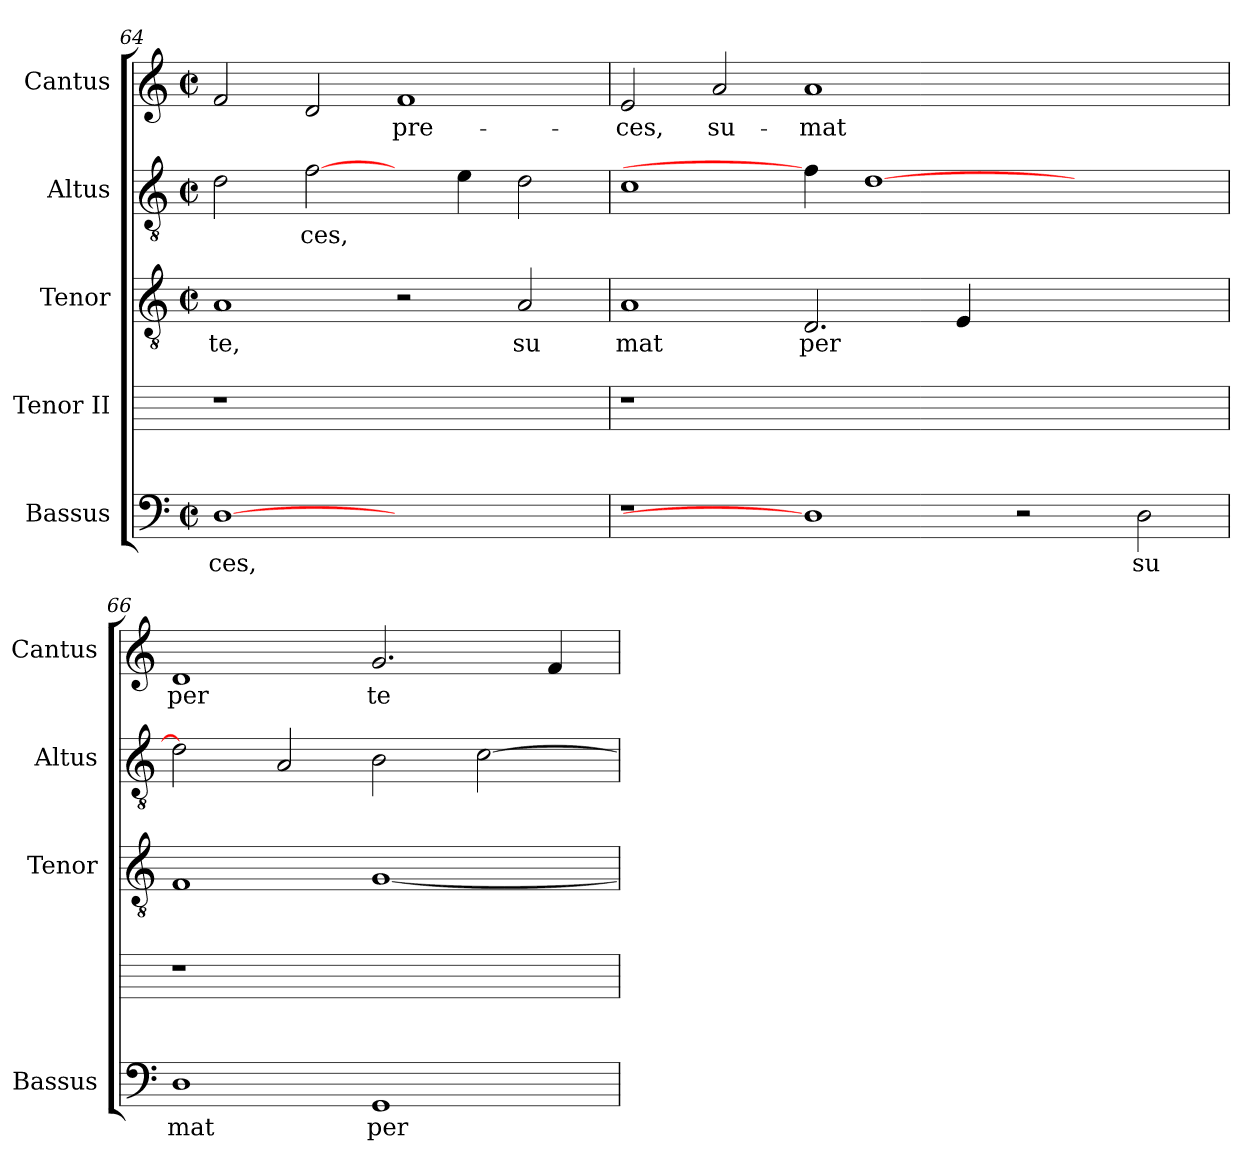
**kern	**text	**kern	**kern	**text	**kern	**text	**kern	**text
*part5	*part5	*part4	*part3	*part3	*part2	*part2	*part1	*part1
*staff5	*staff5	*staff4	*staff3	*staff3	*staff2	*staff2	*staff1	*staff1
*I"Bassus	*	*I"Tenor II	*I"Tenor	*	*I"Altus	*	*I"Cantus	*
*I'Bassus	*	*	*I'Tenor	*	*I'Altus	*	*I'Cantus	*
*clefF4	*	*	*clefGv2	*	*clefGv2	*	*clefG2	*
*	*	*	*k[]	*	*k[]	*	*	*
*	*	*	*C:	*	*C:	*	*	*
*M2/2	*	*	*M2/2	*	*M2/2	*	*M2/2	*
*met(c|)	*	*	*met(c|)	*	*met(c|)	*	*met(c|)	*
=64	=64	=64	=64	=64	=64	=64	=64	=64
!	!LO:LY:b:cj	!	!	!LO:LY:b:cj	!	!	!	!
[1D	ces,	1r	1A	te,	2d\	.	2f/	.
!	!	!	!	!	!	!LO:LY:b	!	!
.	.	.	.	.	[2f\	-ces,	2d/	.
!	!	!	!	!	!	!	!	!LO:LY:b:cj
1ryy	.	1ryy	2r	.	4ryy	.	1f	pre-
.	.	.	.	.	4e\	.	.	.
!	!	!	!	!LO:LY:b:cj	!	!	!	!
.	.	.	2A/	su	2d\	.	.	.
=65	=65	=65	=65	=65	=65	=65	=65	=65
!	!	!	!	!LO:LY:b:cj	!	!	!	!LO:LY:b:cj
1r	.	1r	1A	mat	1c	.	2e/	-ces,
!	!	!	!	!	!	!	!	!LO:LY:b:cj
.	.	.	.	.	.	.	2a/	su-
!	!	!	!	!LO:LY:b	!	!	!	!LO:LY:b:cj
1D]	.	0ryy	2.D/	per	4f\]	.	1a	-mat
.	.	.	.	.	[>1d	.	.	.
.	.	.	4E/	.	.	.	.	.
2r	.	.	1ryy	.	.	.	1ryy	.
.	.	.	.	.	2.ryy	.	.	.
!	!LO:LY:b:cj	!	!	!	!	!	!	!
2D\	su	.	.	.	.	.	.	.
!!LO:LB:g=z
=66	=66	=66	=66	=66	=66	=66	=66	=66
!	!LO:LY:b:cj	!	!	!	!	!	!	!LO:LY:b:cj
*	*	*	*^	*	*^	*	*	*
1D	mat	1r	1F	64ryy	.	2d\]	64ryy	.	1d	per
.	.	.	.	1ryy	.	.	1ryy	.	.	.
.	.	.	.	.	.	2A/	.	.	.	.
!	!LO:LY:b:cj	!	!	!	!	!	!	!	!	!LO:LY:b:cj
1GG	per	1ryy	[<1G	.	.	2B\	.	.	2.g/	te
.	.	.	.	2ryy	.	.	2ryy	.	.	.
.	.	.	.	.	.	[>2c\	.	.	.	.
.	.	.	.	4ryy	.	.	4ryy	.	.	.
.	.	.	.	.	.	.	.	.	4f/	.
.	.	.	.	8...ryy	.	.	8...ryy	.	.	.
*	*	*	*v	*v	*	*	*	*	*	*
*	*	*	*	*	*v	*v	*	*	*
=	=	=	=	=	=	=	=	=
*-	*-	*-	*-	*-	*-	*-	*-	*-
